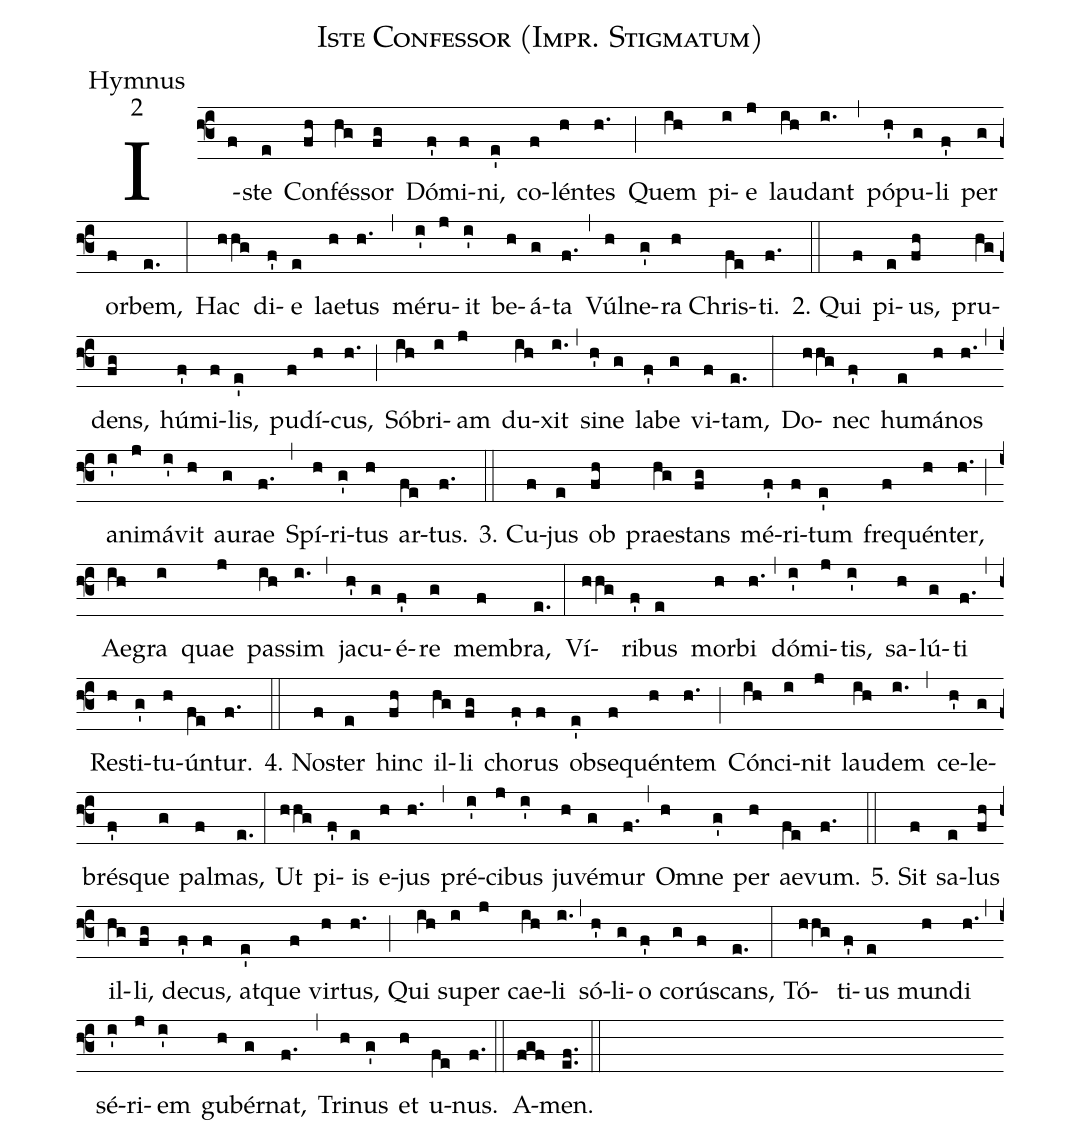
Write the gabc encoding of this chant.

name:Iste Confessor (Impr. Stigmatum);
office-part:Hymnus;
mode:2;
%%
(f3) I(f)ste(e) Con(fh)fés(hg)sor(fg) Dó(f')mi(f)ni,(e') co(f)lén(h)tes(h.) (;) Quem(ih) pi(i)e(j) lau(ih)dant(i.) (,) pó(h')pu(g)li(f') per(g) or(f)bem,(e.) (:) Hac(hhg) di(f')e(e) lae(h)tus(h.) (,) mé(i')ru(j)it(i') be(h)á(g)ta(f.) (,) Vúl(h)ne(g')ra (h)Chris(fe)ti.(f.) (::)
2. Qui(f) pi(e)us,(fh) pru(hg)dens,(fg) hú(f')mi(f)lis,(e') pu(f)dí(h)cus,(h.) (;) Só(ih)bri(i)am(j) du(ih)xit(i.) (,) si(h')ne(g) la(f')be(g) vi(f)tam,(e.) (:) Do(hhg)nec(f') hu(e)má(h)nos(h.) (,) a(i')ni(j)má(i')vit(h) au(g)rae(f.) (,) Spí(h)ri(g')tus(h) ar(fe)tus.(f.) (::)
3. Cu(f)jus(e) ob(fh) prae(hg)stans(fg) mé(f')ri(f)tum(e') fre(f)quén(h)ter,(h.) (;) Ae(ih)gra(i) quae(j) pas(ih)sim(i.) (,) ja(h')cu(g)é(f')re(g) mem(f)bra,(e.) (:) Ví(hhg)ri(f')bus(e) mor(h)bi(h.) (,) dó(i')mi(j)tis,(i') sa(h)lú(g)ti(f.) (,) Re(h)sti(g')tu(h)ún(fe)tur.(f.) (::)
4. No(f)ster(e) hinc(fh) il(hg)li(fg) cho(f')rus(f) ob(e')se(f)quén(h)tem(h.) (;) Cón(ih)ci(i)nit(j) lau(ih)dem(i.) (,) ce(h')le(g)brés(f')que(g) pal(f)mas,(e.) (:) Ut(hhg) pi(f')is(e) e(h)jus(h.) (,) pré(i')ci(j)bus(i') ju(h)vé(g)mur(f.) (,) O(h)mne(g') per(h) ae(fe)vum.(f.) (::)
5. Sit(f) sa(e)lus(fh) il(hg)li,(fg) de(f')cus,(f) at(e')que(f) vir(h)tus,(h.) (;) Qui(ih) su(i)per(j) cae(ih)li(i.) (,) só(h')li(g)o(f') co(g)rú(f)scans,(e.) (:) Tó(hhg)ti(f')us(e) mun(h)di(h.) (,) sé(i')ri(j)em(i') gu(h)bér(g)nat,(f.) (,) Tri(h)nus(g') et(h) u(fe)nus.(f.)
(::)
A(fgf)men.(ef..) (::)
